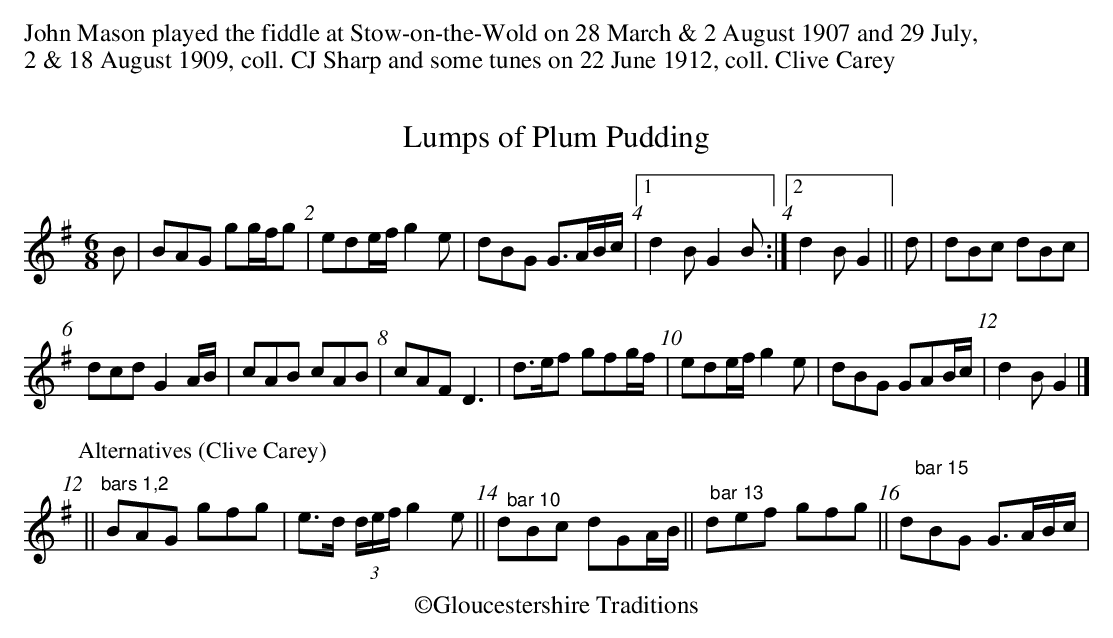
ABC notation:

X:1
T:Lumps of Plum Pudding
M:6/8
L:1/8
K:G
B | BAG gg/f/g | ede/f/ g2 e | dBG G>AB/c/ |1 d2 B G2 B :|2 d2 B G2 || d | dBc dBc |
dcd G2 A/B/ | cAB cAB | cAF D3 | d>ef gfg/f/ | ede/f/ g2 e | dBG GAB/c/ | d2 B G2 |]
[P:Alternatives (Clive Carey)]
 || "^bars 1,2"BAG gfg | e>d (3d/e/f/ g2 e ||"^   bar 10" dBc dGA/B/ ||"^  bar 13" def gfg || "^    bar 15"dBG G>AB/c/ |
